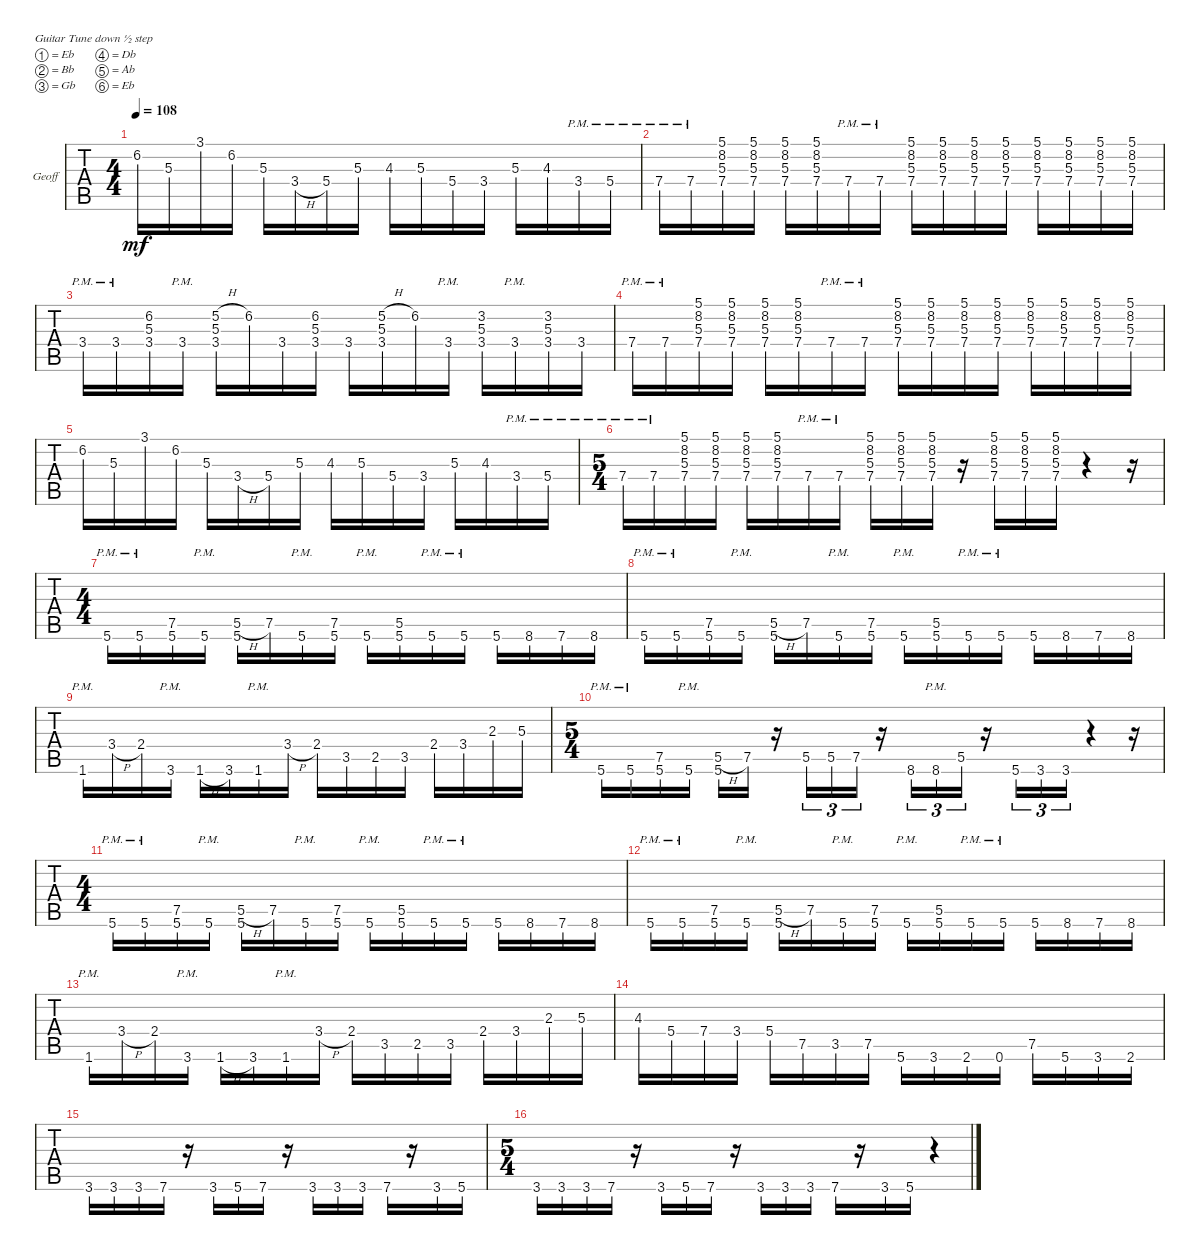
\defaultSystemsLayout 4
\bracketExtendMode groupsimilarinstruments
\firstSystemTrackNameOrientation horizontal
\otherSystemsTrackNameOrientation horizontal
\track ("Geoff" "Geoff") {instrument acousticguitarsteel}
\staff {tabs}
\tuning (Eb4 Bb3 Gb3 Db3 Ab2 Eb2)
\ts (4 4)
\tempo 108
\clef g2
\ks c
6.2.16{dy mf} 5.3.16 3.1.16 6.2.16 5.3.16 3.4{h}.16 5.4.16 5.3.16 4.3.16 5.3.16 5.4.16 3.4.16 5.3.16 4.3.16 3.4{pm}.16 5.4{pm}.16 |
7.4{pm}.16 7.4{pm}.16 (7.4 5.3 8.2 5.1).16 (7.4 5.3 8.2 5.1).16 (7.4 5.3 8.2 5.1).16 (7.4 5.3 8.2 5.1).16 7.4{pm}.16 7.4{pm}.16 (7.4 5.3 8.2 5.1).16 (7.4 5.3 8.2 5.1).16 (7.4 5.3 8.2 5.1).16 (7.4 5.3 8.2 5.1).16 (7.4 5.3 8.2 5.1).16 (7.4 5.3 8.2 5.1).16 (7.4 5.3 8.2 5.1).16 (7.4 5.3 8.2 5.1).16 |
3.4{pm}.16 3.4{pm}.16 (3.4 5.3 6.2).16 3.4{pm}.16 (3.4 5.3 5.2{h}).16 6.2.16 3.4.16 (3.4 5.3 6.2).16 3.4.16 (3.4 5.3 5.2{h}).16 6.2.16 3.4{pm}.16 (3.4 5.3 3.2).16 3.4{pm}.16 (3.4 5.3 3.2).16 3.4.16 |
7.4{pm}.16 7.4{pm}.16 (7.4 5.3 8.2 5.1).16 (7.4 5.3 8.2 5.1).16 (7.4 5.3 8.2 5.1).16 (7.4 5.3 8.2 5.1).16 7.4{pm}.16 7.4{pm}.16 (7.4 5.3 8.2 5.1).16 (7.4 5.3 8.2 5.1).16 (7.4 5.3 8.2 5.1).16 (7.4 5.3 8.2 5.1).16 (7.4 5.3 8.2 5.1).16 (7.4 5.3 8.2 5.1).16 (7.4 5.3 8.2 5.1).16 (7.4 5.3 8.2 5.1).16 |
6.2.16 5.3.16 3.1.16 6.2.16 5.3.16 3.4{h}.16 5.4.16 5.3.16 4.3.16 5.3.16 5.4.16 3.4.16 5.3.16 4.3.16 3.4{pm}.16 5.4{pm}.16 |
\ts (5 4)
7.4{pm}.16 7.4{pm}.16 (7.4 5.3 8.2 5.1).16 (7.4 5.3 8.2 5.1).16 (7.4 5.3 8.2 5.1).16 (7.4 5.3 8.2 5.1).16 7.4{pm}.16 7.4{pm}.16 (7.4 5.3 8.2 5.1).16 (7.4 5.3 8.2 5.1).16 (7.4 5.3 8.2 5.1).16 r.16 (7.4 5.3 8.2 5.1).16 (7.4 5.3 8.2 5.1).16 (7.4 5.3 8.2 5.1).16 r.4 r.16 |
\ts (4 4)
5.6{pm}.16 5.6{pm}.16 (5.6 7.5).16 5.6{pm}.16 (5.6 5.5{h}).16 7.5.16 5.6{pm}.16 (5.6 7.5).16 5.6{pm}.16 (5.6 5.5).16 5.6{pm}.16 5.6{pm}.16 5.6.16 8.6.16 7.6.16 8.6.16 |
5.6{pm}.16 5.6{pm}.16 (5.6 7.5).16 5.6{pm}.16 (5.6 5.5{h}).16 7.5.16 5.6{pm}.16 (5.6 7.5).16 5.6{pm}.16 (5.6 5.5).16 5.6{pm}.16 5.6{pm}.16 5.6.16 8.6.16 7.6.16 8.6.16 |
1.6{pm}.16 3.4{h}.16 2.4.16 3.6{pm}.16 1.6{h}.16 3.6.16 1.6{pm}.16 3.4{h}.16 2.4.16 3.5.16 2.5.16 3.5.16 2.4.16 3.4.16 2.3.16 5.3.16 |
\ts (5 4)
5.6{pm}.16 5.6{pm}.16 (5.6 7.5).16 5.6{pm}.16 (5.6 5.5{h}).16 7.5.16 r.16 5.5.16{tu (3 2)} 5.5.16{tu (3 2)} 7.5.16{tu (3 2)} r.16 8.6.16{tu (3 2)} 8.6{pm}.16{tu (3 2)} 5.5.16{tu (3 2)} r.16 5.6.16{tu (3 2)} 3.6.16{tu (3 2)} 3.6.16{tu (3 2)} r.4 r.16 |
\ts (4 4)
5.6{pm}.16 5.6{pm}.16 (5.6 7.5).16 5.6{pm}.16 (5.6 5.5{h}).16 7.5.16 5.6{pm}.16 (5.6 7.5).16 5.6{pm}.16 (5.6 5.5).16 5.6{pm}.16 5.6{pm}.16 5.6.16 8.6.16 7.6.16 8.6.16 |
5.6{pm}.16 5.6{pm}.16 (5.6 7.5).16 5.6{pm}.16 (5.6 5.5{h}).16 7.5.16 5.6{pm}.16 (5.6 7.5).16 5.6{pm}.16 (5.6 5.5).16 5.6{pm}.16 5.6{pm}.16 5.6.16 8.6.16 7.6.16 8.6.16 |
1.6{pm}.16 3.4{h}.16 2.4.16 3.6{pm}.16 1.6{h}.16 3.6.16 1.6{pm}.16 3.4{h}.16 2.4.16 3.5.16 2.5.16 3.5.16 2.4.16 3.4.16 2.3.16 5.3.16 |
4.3.16 5.4.16 7.4.16 3.4.16 5.4.16 7.5.16 3.5.16 7.5.16 5.6.16 3.6.16 2.6.16 0.6.16 7.5.16 5.6.16 3.6.16 2.6.16 |
3.6.16 3.6.16 3.6.16 7.6.16 r.16 3.6.16 5.6.16 7.6.16 r.16 3.6.16 3.6.16 3.6.16 7.6.16 r.16 3.6.16 5.6.16 |
\ts (5 4)
3.6.16 3.6.16 3.6.16 7.6.16 r.16 3.6.16 5.6.16 7.6.16 r.16 3.6.16 3.6.16 3.6.16 7.6.16 r.16 3.6.16 5.6.16 r.4
